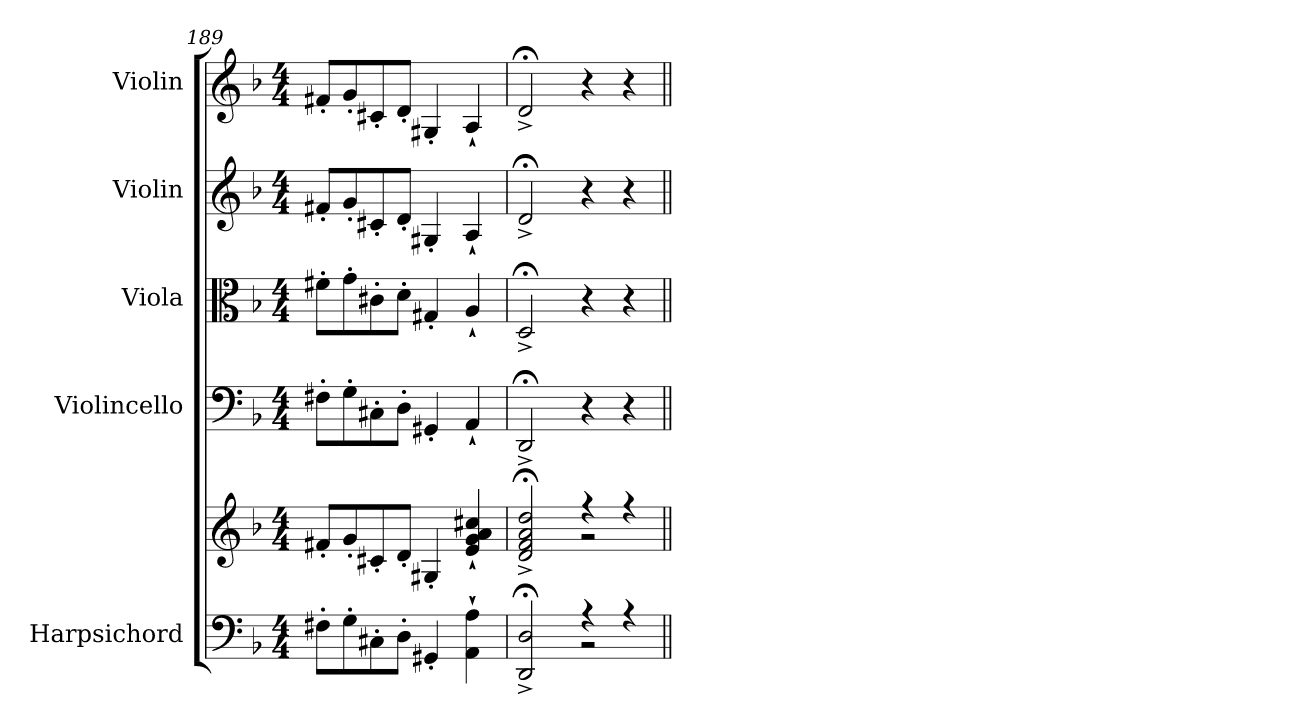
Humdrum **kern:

**kern	**kern	**kern	**kern	**kern	**kern
*part5	*part5	*part4	*part3	*part2	*part1
*staff6	*staff5	*staff4	*staff3	*staff2	*staff1
*I"Harpsichord	*	*I"Violincello	*I"Viola	*I"Violin	*I"Violin
*I'Hpschd	*	*I'Vc	*I'Vla	*I'Vln	*I'Vln
*clefF4	*clefG2	*clefF4	*clefC3	*clefG2	*clefG2
*k[b-]	*k[b-]	*k[b-]	*k[b-]	*k[b-]	*k[b-]
*M4/4	*M4/4	*M4/4	*M4/4	*M4/4	*M4/4
=189	=189	=189	=189	=189	=189
8F#X'\L	8f#X'/L	8F#X'\L	8f#X'\L	8f#X'/L	8f#X'/L
8G'\	8g'/	8G'\	8g'\	8g'/	8g'/
8C#X'\	8c#X'/	8C#X'\	8c#X'\	8c#X'/	8c#X'/
8D'\J	8d'/J	8D'\J	8d'\J	8d'/J	8d'/J
4GG#X'/	4G#X'/	4GG#X'/	4G#X'/	4G#X'/	4G#X'/
4AA\` 4A\`	4e/` 4g/` 4a/` 4cc#X/`	4AA`/	4A`/	4A`/	4A`/
=190	=190	=190	=190	=190	=190
*^	*^	*	*	*	*
2DD/;^ 2D/;^	2ryy	2d/;^ 2f/;^ 2a/;^ 2dd/;^	2ryy	2DD;<^/	2D;<^/	2d;<^/	2d;<^/
4r	2r	4r	2r	4r	4r	4r	4r
4r	.	4r	.	4r	4r	4r	4r
*v	*v	*	*	*	*	*	*
*	*v	*v	*	*	*	*
=||	=||	=||	=||	=||	=||
*-	*-	*-	*-	*-	*-
